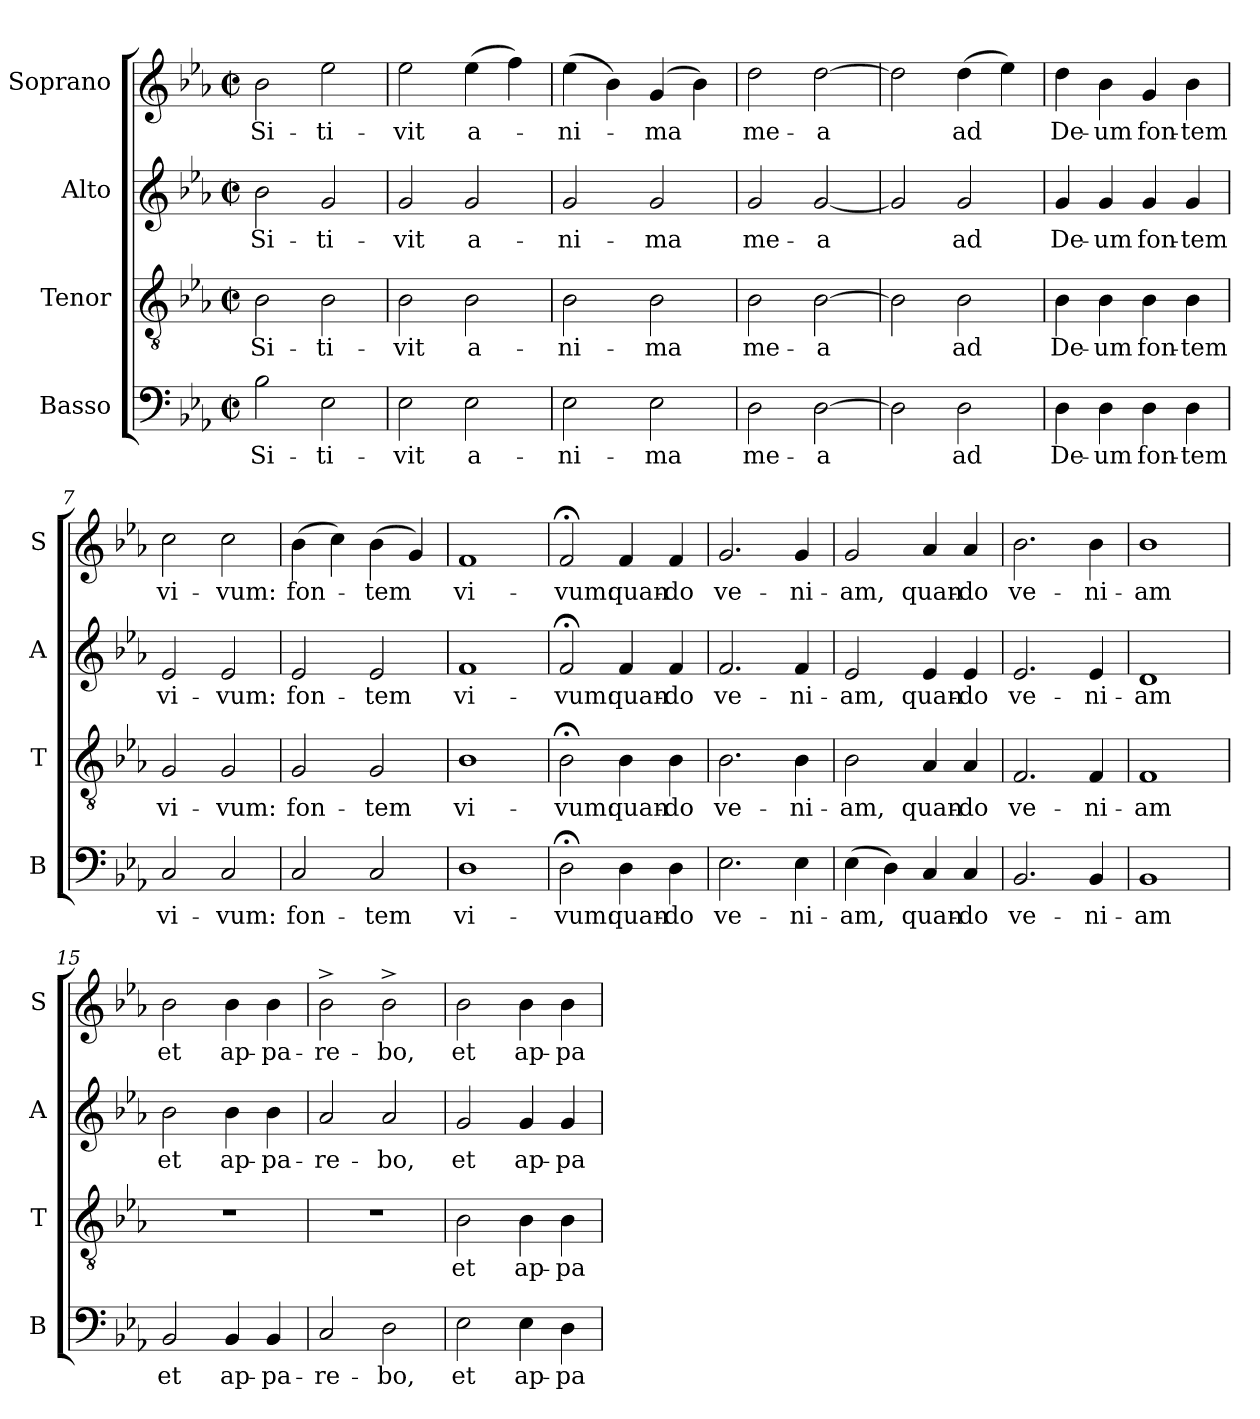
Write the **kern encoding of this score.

**kern	**text	**kern	**text	**kern	**text	**kern	**text
*part4	*part4	*part3	*part3	*part2	*part2	*part1	*part1
*staff4	*staff4	*staff3	*staff3	*staff2	*staff2	*staff1	*staff1
*I"Basso	*	*I"Tenor	*	*I"Alto	*	*I"Soprano	*
*I'B	*	*I'T	*	*I'A	*	*I'S	*
!!LO:PB:g=z
*stria5	*	*stria5	*	*stria5	*	*stria5	*
*clefF4	*	*clefGv2	*	*clefG2	*	*clefG2	*
*k[b-e-a-]	*	*k[b-e-a-]	*	*k[b-e-a-]	*	*k[b-e-a-]	*
*E-:	*	*E-:	*	*E-:	*	*E-:	*
*M2/2	*	*M2/2	*	*M2/2	*	*M2/2	*
*met(c|)	*	*met(c|)	*	*met(c|)	*	*met(c|)	*
=1	=1	=1	=1	=1	=1	=1	=1
!	!LO:LY:b:cj	!	!LO:LY:b:cj	!	!LO:LY:b:cj	!	!LO:LY:b:cj
2B-\	Si-	2B-\	Si-	2b-\	Si-	2b-\	Si-
!	!LO:LY:b:cj	!	!LO:LY:b:cj	!	!LO:LY:b:cj	!	!LO:LY:b:cj
2E-\	-ti-	2B-\	-ti-	2g/	-ti-	2ee-\	-ti-
=2	=2	=2	=2	=2	=2	=2	=2
!	!LO:LY:b:cj	!	!LO:LY:b:cj	!	!LO:LY:b:cj	!	!LO:LY:b:cj
2E-\	-vit	2B-\	-vit	2g/	-vit	2ee-\	-vit
!	!LO:LY:b:cj	!	!LO:LY:b:cj	!	!LO:LY:b:cj	!	!LO:LY:b:cj
2E-\	a-	2B-\	a-	2g/	a-	(>4ee-\	a-
.	.	.	.	.	.	4ff\)	.
=3	=3	=3	=3	=3	=3	=3	=3
!	!LO:LY:b:cj	!	!LO:LY:b:cj	!	!LO:LY:b:cj	!	!LO:LY:b:cj
2E-\	-ni-	2B-\	-ni-	2g/	-ni-	(>4ee-\	-ni-
.	.	.	.	.	.	4b-\)	.
!	!LO:LY:b:cj	!	!LO:LY:b:cj	!	!LO:LY:b:cj	!	!LO:LY:b
2E-\	-ma	2B-\	-ma	2g/	-ma	(>4g/	-ma
.	.	.	.	.	.	4b-\)	.
=4	=4	=4	=4	=4	=4	=4	=4
!	!LO:LY:b:cj	!	!LO:LY:b:cj	!	!LO:LY:b:cj	!	!LO:LY:b:cj
2D\	me-	2B-\	me-	2g/	me-	2dd\	me-
!	!LO:LY:b:cj	!	!LO:LY:b:cj	!	!LO:LY:b:cj	!	!LO:LY:b:cj
[>2D\	-a	[>2B-\	-a	[<2g/	-a	[>2dd\	-a
=5	=5	=5	=5	=5	=5	=5	=5
2D\]	.	2B-\]	.	2g/]	.	2dd\]	.
!	!LO:LY:b:cj	!	!LO:LY:b:cj	!	!LO:LY:b:cj	!	!LO:LY:b:cj
2D\	ad	2B-\	ad	2g/	ad	(>4dd\	ad
.	.	.	.	.	.	4ee-\)	.
!!LO:LB:g=z
=6	=6	=6	=6	=6	=6	=6	=6
!	!LO:LY:b:cj	!	!LO:LY:b:cj	!	!LO:LY:b:cj	!	!LO:LY:b:cj
4D\	De-	4B-\	De-	4g/	De-	4dd\	De-
!	!LO:LY:b:cj	!	!LO:LY:b:cj	!	!LO:LY:b:cj	!	!LO:LY:b:cj
4D\	-um	4B-\	-um	4g/	-um	4b-\	-um
!	!LO:LY:b:cj	!	!LO:LY:b:cj	!	!LO:LY:b:cj	!	!LO:LY:b:cj
4D\	fon-	4B-\	fon-	4g/	fon-	4g/	fon-
!	!LO:LY:b:cj	!	!LO:LY:b:cj	!	!LO:LY:b:cj	!	!LO:LY:b:cj
4D\	-tem	4B-\	-tem	4g/	-tem	4b-\	-tem
=7	=7	=7	=7	=7	=7	=7	=7
!	!LO:LY:b:cj	!	!LO:LY:b:cj	!	!LO:LY:b:cj	!	!LO:LY:b:cj
2C/	vi-	2G/	vi-	2e-/	vi-	2cc\	vi-
!	!LO:LY:b:cj	!	!LO:LY:b:cj	!	!LO:LY:b:cj	!	!LO:LY:b:cj
2C/	-vum:	2G/	-vum:	2e-/	-vum:	2cc\	-vum:
=8	=8	=8	=8	=8	=8	=8	=8
!	!LO:LY:b:cj	!	!LO:LY:b:cj	!	!LO:LY:b:cj	!	!LO:LY:b:cj
2C/	fon-	2G/	fon-	2e-/	fon-	(>4b-\	fon-
.	.	.	.	.	.	4cc\)	.
!	!LO:LY:b:cj	!	!LO:LY:b:cj	!	!LO:LY:b:cj	!	!LO:LY:b
2C/	-tem	2G/	-tem	2e-/	-tem	(>4b-\	-tem
.	.	.	.	.	.	4g/)	.
=9	=9	=9	=9	=9	=9	=9	=9
!	!LO:LY:b:cj	!	!LO:LY:b:cj	!	!LO:LY:b:cj	!	!LO:LY:b:cj
1D	vi-	1B-	vi-	1f	vi-	1f	vi-
=10	=10	=10	=10	=10	=10	=10	=10
!	!LO:LY:b:cj	!	!LO:LY:b:cj	!	!LO:LY:b:cj	!	!LO:LY:b:cj
2D;<\	-vum:	2B-;<\	-vum:	2f;</	-vum:	2f;</	-vum:
!	!LO:LY:b:cj	!	!LO:LY:b:cj	!	!LO:LY:b:cj	!	!LO:LY:b:cj
4D\	quan-	4B-\	quan-	4f/	quan-	4f/	quan-
!	!LO:LY:b:cj	!	!LO:LY:b:cj	!	!LO:LY:b:cj	!	!LO:LY:b:cj
4D\	-do	4B-\	-do	4f/	-do	4f/	-do
!!LO:LB:g=z
=11	=11	=11	=11	=11	=11	=11	=11
!	!LO:LY:b:cj	!	!LO:LY:b:cj	!	!LO:LY:b:cj	!	!LO:LY:b:cj
2.E-\	ve-	2.B-\	ve-	2.f/	ve-	2.g/	ve-
!	!LO:LY:b:cj	!	!LO:LY:b:cj	!	!LO:LY:b:cj	!	!LO:LY:b:cj
4E-\	-ni-	4B-\	-ni-	4f/	-ni-	4g/	-ni-
=12	=12	=12	=12	=12	=12	=12	=12
!	!LO:LY:b	!	!LO:LY:b:cj	!	!LO:LY:b:cj	!	!LO:LY:b:cj
(>4E-\	-am,	2B-\	-am,	2e-/	-am,	2g/	-am,
4D\)	.	.	.	.	.	.	.
!	!LO:LY:b:cj	!	!LO:LY:b:cj	!	!LO:LY:b:cj	!	!LO:LY:b:cj
4C/	quan-	4A-/	quan-	4e-/	quan-	4a-/	quan-
!	!LO:LY:b:cj	!	!LO:LY:b:cj	!	!LO:LY:b:cj	!	!LO:LY:b:cj
4C/	-do	4A-/	-do	4e-/	-do	4a-/	-do
=13	=13	=13	=13	=13	=13	=13	=13
!	!LO:LY:b:cj	!	!LO:LY:b:cj	!	!LO:LY:b:cj	!	!LO:LY:b:cj
2.BB-/	ve-	2.F/	ve-	2.e-/	ve-	2.b-\	ve-
!	!LO:LY:b:cj	!	!LO:LY:b:cj	!	!LO:LY:b:cj	!	!LO:LY:b:cj
4BB-/	-ni-	4F/	-ni-	4e-/	-ni-	4b-\	-ni-
=14	=14	=14	=14	=14	=14	=14	=14
!	!LO:LY:b:cj	!	!LO:LY:b:cj	!	!LO:LY:b:cj	!	!LO:LY:b:cj
1BB-	-am	1F	-am	1d	-am	1b-	-am
=15	=15	=15	=15	=15	=15	=15	=15
!	!LO:LY:b:cj	!	!	!	!LO:LY:b:cj	!	!LO:LY:b:cj
2BB-/	et	1r	.	2b-\	et	2b-\	et
!	!LO:LY:b:cj	!	!	!	!LO:LY:b:cj	!	!LO:LY:b:cj
4BB-/	ap-	.	.	4b-\	ap-	4b-\	ap-
!	!LO:LY:b:cj	!	!	!	!LO:LY:b:cj	!	!LO:LY:b:cj
4BB-/	-pa-	.	.	4b-\	-pa-	4b-\	-pa-
!!LO:PB:g=z
=16	=16	=16	=16	=16	=16	=16	=16
!	!LO:LY:b:cj	!	!	!	!LO:LY:b:cj	!	!LO:LY:b:cj
2C/	-re-	1r	.	2a-/	-re-	2b-^<\	-re-
!	!LO:LY:b:cj	!	!	!	!LO:LY:b:cj	!	!LO:LY:b:cj
2D\	-bo,	.	.	2a-/	-bo,	2b-^<\	-bo,
=17	=17	=17	=17	=17	=17	=17	=17
!	!LO:LY:b:cj	!	!LO:LY:b:cj	!	!LO:LY:b:cj	!	!LO:LY:b:cj
2E-\	et	2B-\	et	2g/	et	2b-\	et
!	!LO:LY:b:cj	!	!LO:LY:b:cj	!	!LO:LY:b:cj	!	!LO:LY:b:cj
4E-\	ap-	4B-\	ap-	4g/	ap-	4b-\	ap-
!	!LO:LY:b:cj	!	!LO:LY:b:cj	!	!LO:LY:b:cj	!	!LO:LY:b:cj
4D\	-pa-	4B-\	-pa-	4g/	-pa-	4b-\	-pa-
=	=	=	=	=	=	=	=
*-	*-	*-	*-	*-	*-	*-	*-
